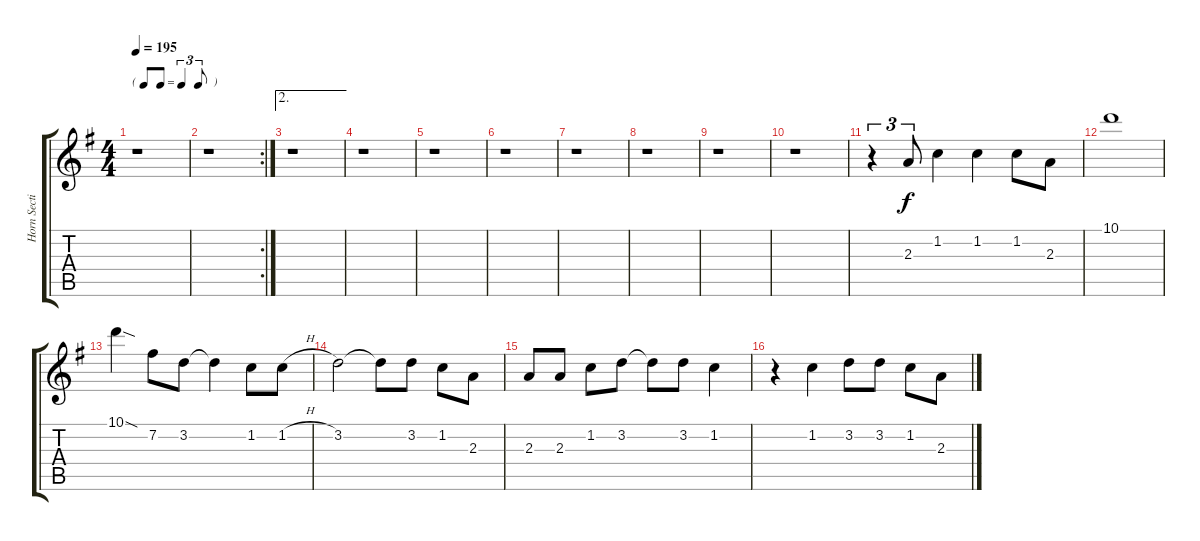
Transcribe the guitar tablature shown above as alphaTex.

\track ("Horn Section" "Horn Secti") {instrument tenorsax}
\staff {score tabs}
\tuning (E5 B4 G4 D4 A3 E3) {hide}
\ts (4 4)
\tf triplet8th
\tempo 195
\clef g2
\ks g
r.1{dy f} |
\rc 2
r.1 |
\ae 2
r.1 |
r.1 |
r.1 |
r.1 |
r.1 |
r.1 |
r.1 |
r.1 |
r.4{tu (3 2)} 2.3.8{tu (3 2)} 1.2.4 1.2.4 1.2.8 2.3.8 |
10.1.1 |
10.1{sod}.4 7.2.8 3.2.8 3.2{t}.4 1.2.8 1.2{h}.8 |
3.2.2 3.2{t}.8 3.2.8 1.2.8 2.3.8 |
2.3.8 2.3.8 1.2.8 3.2.8 3.2{t}.8 3.2.8 1.2.4 |
r.4 1.2.4 3.2.8 3.2.8 1.2.8 2.3.8
